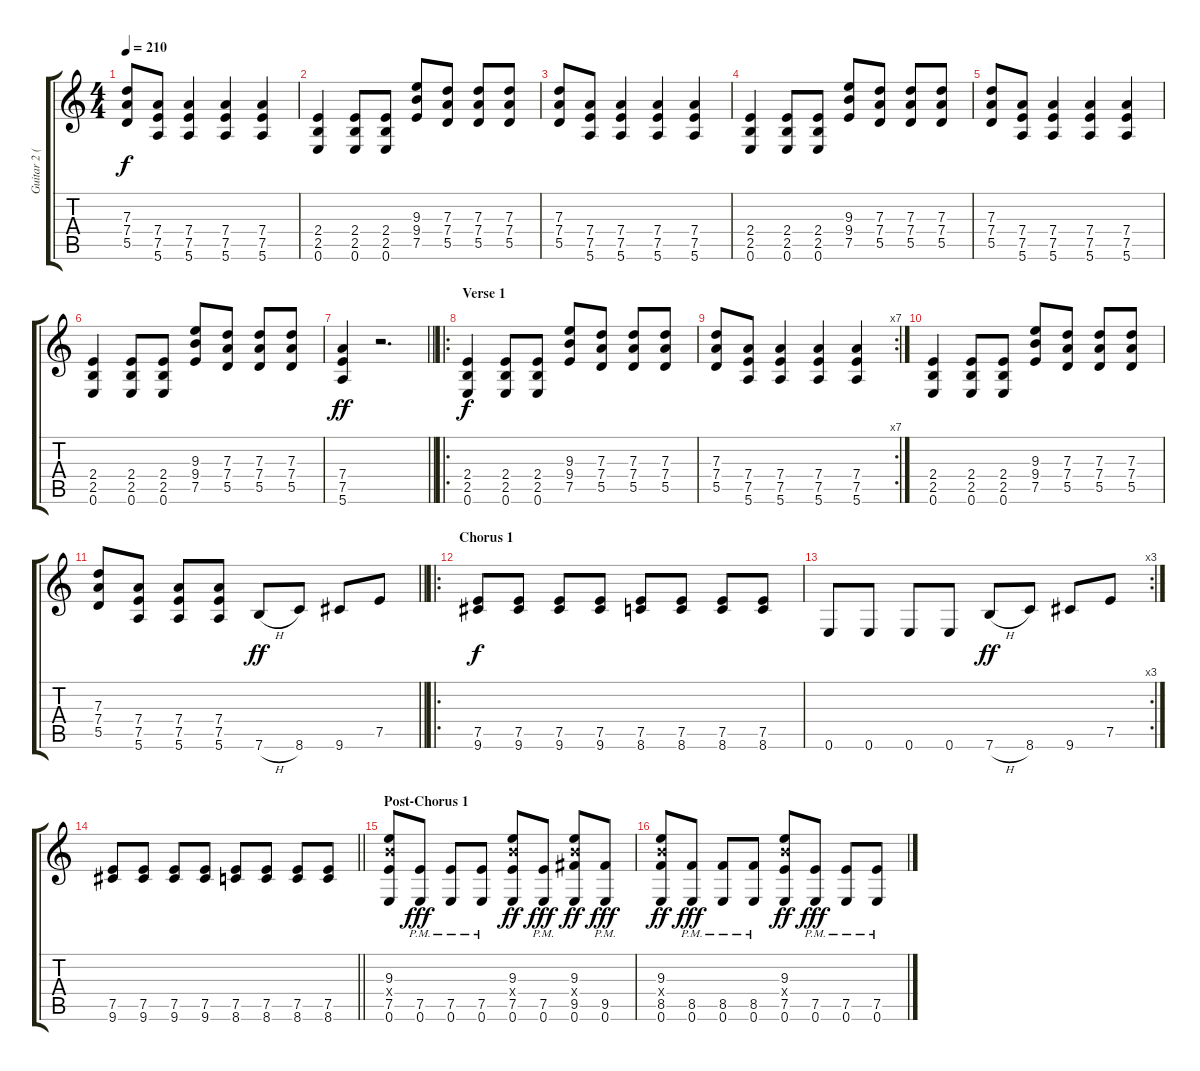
\track ("Guitar 2 (Jason)" "Guitar 2 (") {instrument overdrivenguitar}
\staff {score tabs}
\tuning (E4 B3 G3 D3 A2 E2) {hide}
\ts (4 4)
\tempo 210
\clef g2
\ks c
(7.3 7.4 5.5).8{dy f} (7.4 7.5 5.6).8 (7.4 7.5 5.6).4 (7.4 7.5 5.6).4 (7.4 7.5 5.6).4 |
(2.4 2.5 0.6).4 (2.4 2.5 0.6).8 (2.4 2.5 0.6).8 (9.3 9.4 7.5).8 (7.3 7.4 5.5).8 (7.3 7.4 5.5).8 (7.3 7.4 5.5).8 |
(7.3 7.4 5.5).8 (7.4 7.5 5.6).8 (7.4 7.5 5.6).4 (7.4 7.5 5.6).4 (7.4 7.5 5.6).4 |
(2.4 2.5 0.6).4 (2.4 2.5 0.6).8 (2.4 2.5 0.6).8 (9.3 9.4 7.5).8 (7.3 7.4 5.5).8 (7.3 7.4 5.5).8 (7.3 7.4 5.5).8 |
(7.3 7.4 5.5).8 (7.4 7.5 5.6).8 (7.4 7.5 5.6).4 (7.4 7.5 5.6).4 (7.4 7.5 5.6).4 |
(2.4 2.5 0.6).4 (2.4 2.5 0.6).8 (2.4 2.5 0.6).8 (9.3 9.4 7.5).8 (7.3 7.4 5.5).8 (7.3 7.4 5.5).8 (7.3 7.4 5.5).8 |
\barLineRight lightlight
(7.4 7.5 5.6).4{dy ff} r.2{d} |
\ro
\section ("" "Verse 1")
(2.4 2.5 0.6).4{dy f} (2.4 2.5 0.6).8 (2.4 2.5 0.6).8 (9.3 9.4 7.5).8 (7.3 7.4 5.5).8 (7.3 7.4 5.5).8 (7.3 7.4 5.5).8 |
\rc 7
(7.3 7.4 5.5).8 (7.4 7.5 5.6).8 (7.4 7.5 5.6).4 (7.4 7.5 5.6).4 (7.4 7.5 5.6).4 |
(2.4 2.5 0.6).4 (2.4 2.5 0.6).8 (2.4 2.5 0.6).8 (9.3 9.4 7.5).8 (7.3 7.4 5.5).8 (7.3 7.4 5.5).8 (7.3 7.4 5.5).8 |
\barLineRight lightlight
(7.3 7.4 5.5).8 (7.4 7.5 5.6).8 (7.4 7.5 5.6).8 (7.4 7.5 5.6).8 7.6{h}.8{dy ff} 8.6.8 9.6.8 7.5.8 |
\ro
\section ("" "Chorus 1")
(7.5 9.6).8{dy f} (7.5 9.6).8 (7.5 9.6).8 (7.5 9.6).8 (7.5 8.6).8 (7.5 8.6).8 (7.5 8.6).8 (7.5 8.6).8 |
\rc 3
0.6.8 0.6.8 0.6.8 0.6.8 7.6{h}.8{dy ff} 8.6.8 9.6.8 7.5.8 |
\barLineRight lightlight
(7.5 9.6).8 (7.5 9.6).8 (7.5 9.6).8 (7.5 9.6).8 (7.5 8.6).8 (7.5 8.6).8 (7.5 8.6).8 (7.5 8.6).8 |
\section ("" "Post-Chorus 1")
(9.3 9.4{x} 7.5 0.6).8 (7.5{pm} 0.6{pm}).8{dy fff} (7.5{pm} 0.6{pm}).8 (7.5{pm} 0.6{pm}).8 (9.3 9.4{x} 7.5 0.6).8{dy ff} (7.5{pm} 0.6{pm}).8{dy fff} (9.3 9.4{x} 9.5 0.6).8{dy ff} (9.5{pm} 0.6{pm}).8{dy fff} |
(9.3 9.4{x} 8.5 0.6).8{dy ff} (8.5{pm} 0.6{pm}).8{dy fff} (8.5{pm} 0.6{pm}).8 (8.5{pm} 0.6{pm}).8 (9.3 9.4{x} 7.5 0.6).8{dy ff} (7.5{pm} 0.6{pm}).8{dy fff} (7.5{pm} 0.6{pm}).8 (7.5{pm} 0.6{pm}).8
